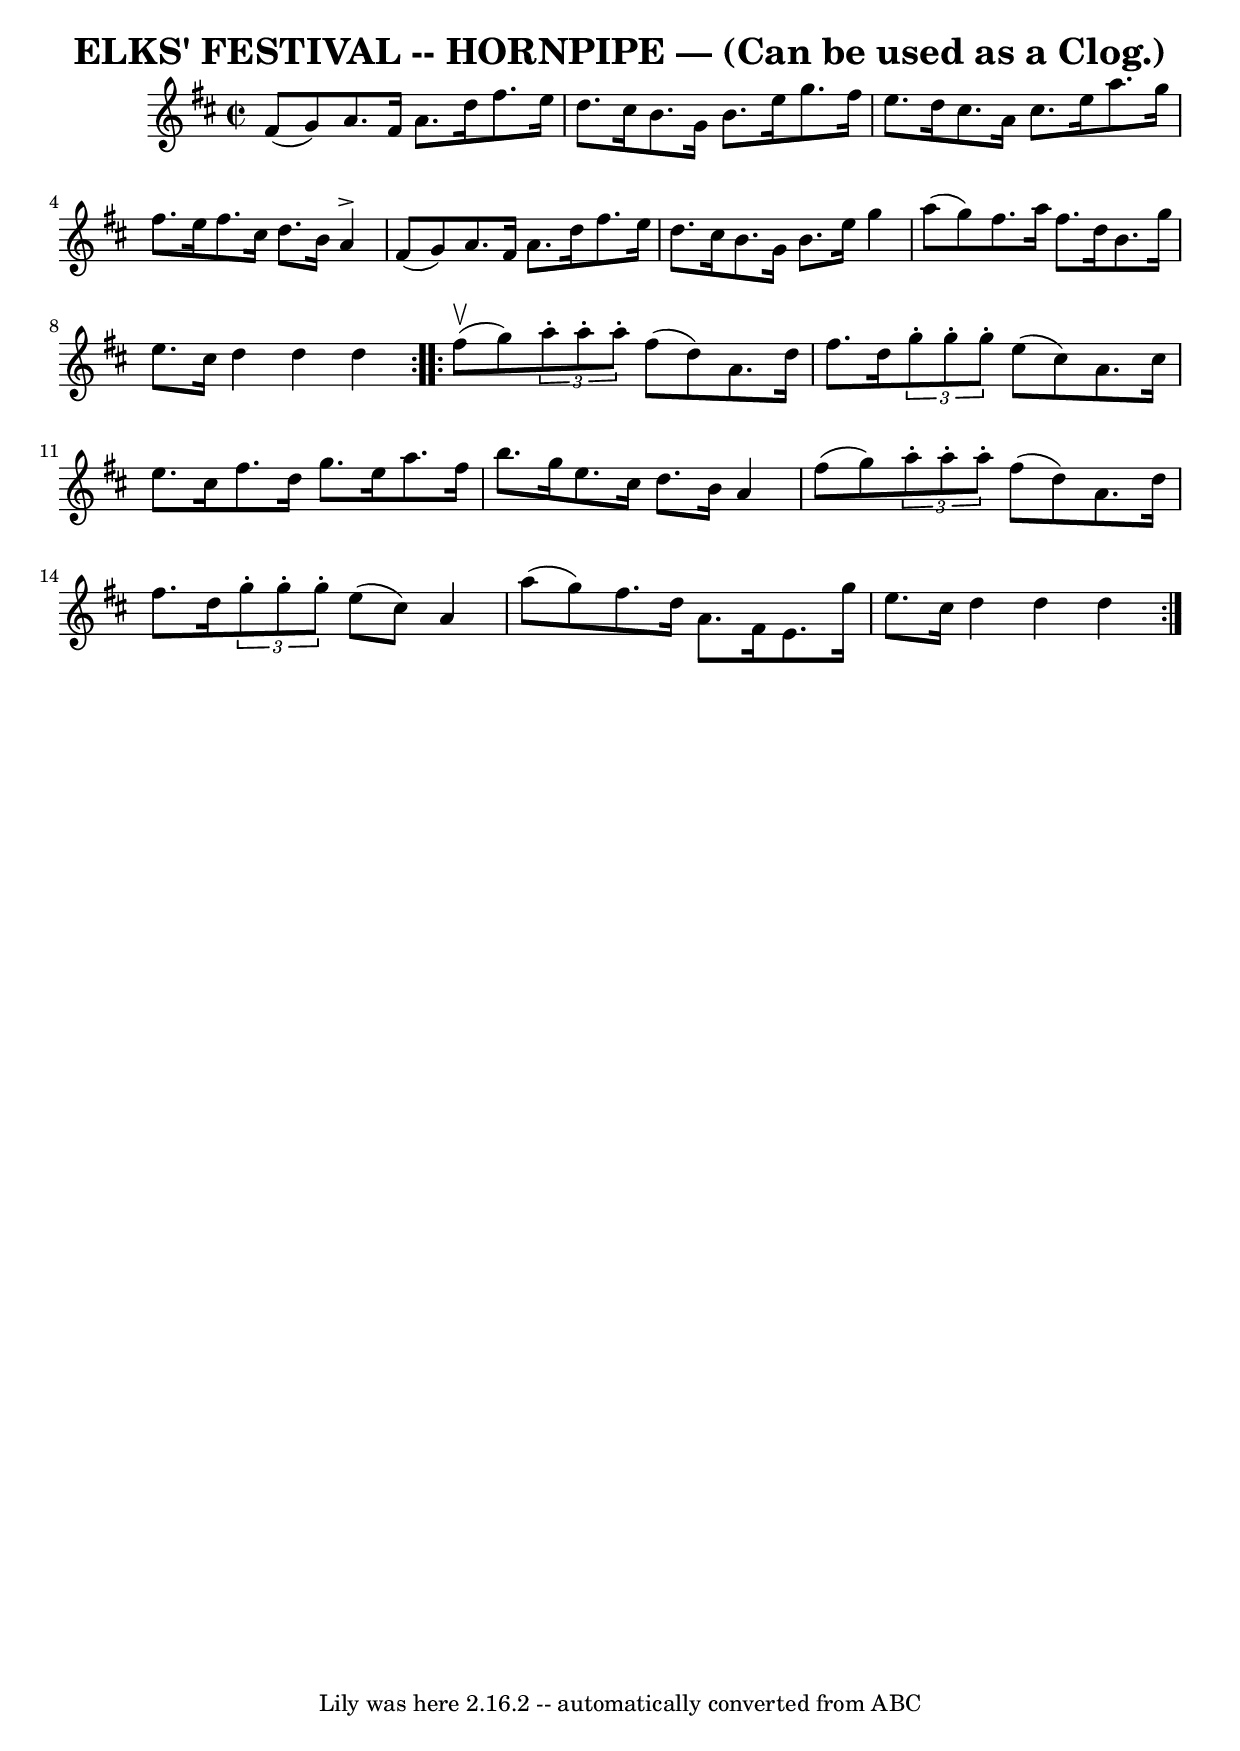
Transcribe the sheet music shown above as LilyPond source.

\version "2.16.2"
\include "Mammoth.ily"
\header {
  %% book = "Ryan's Mammoth Collection of Fiddle Tunes"
 crossRefNumber = "1"
 footnotes = ""
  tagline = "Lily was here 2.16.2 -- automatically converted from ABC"
  title = "ELKS' FESTIVAL -- HORNPIPE — (Can be used as a Clog.)"

}
voicedefault =  {



  \repeat volta 2 {

    \override Staff.TimeSignature #'style = #'C
    \time 2/2 
    \key d \major fis'8 (g'8)        |
 a'8. fis'16 a'8. d''16 fis''8. e''16 d''8. cis''16     |
 b'8. g'16 b'8. e''16 g''8. fis''16 e''8. d''16     |
 cis''8. a'16 cis''8. e''16 a''8. g''16 fis''8. e''16      |
 fis''8. cis''16 d''8. b'16 a'4^\accent fis'8 (g'8)   | |
 a'8. fis'16 a'8. d''16 fis''8. e''16 d''8. cis''16     |
 b'8. g'16 b'8. e''16 g''4 a''8 (g''8)    |
 fis''8. a''16 fis''8. d''16 b'8. g''16 e''8. cis''16     |
 d''4 d''4 d''4    
  }     

  \repeat volta 2 { fis''8 (^\upbow g''8)        |
    \times 2/3 {  
 a''8-. a''8-. a''8-. 
    } fis''8 (d''8) a'8. d''16 fis''8. d''16     |
    \times 2/3 { g''8-. g''8-. g''8-. 
	       } e''8 ( cis''8) a'8. cis''16 e''8. cis''16     |
 fis''8. d''16 g''8. e''16 a''8. fis''16 b''8. g''16     |
 e''8. cis''16 d''8. b'16 a'4 fis''8 (g''8)    |
    
    \times 2/3 { a''8-. a''8-. a''8-. 
	       } fis''8 (d''8) a'8.    
 d''16 fis''8. d''16    \times 2/3 { g''8-. g''8-. g''8-. 
				      } e''8 (cis''8) a'4 a''8 (g''8)    |
 fis''8. d''16 a'8. fis'16 e'8. g''16 e''8. cis''16     |
 d''4 d''4  
 d''4    
  }   

}

\score{
  <<

    \context Staff="default"
    {
      \voicedefault 
      
    }

  >>
  \layout {
    
  }
  \midi {
  }

}
